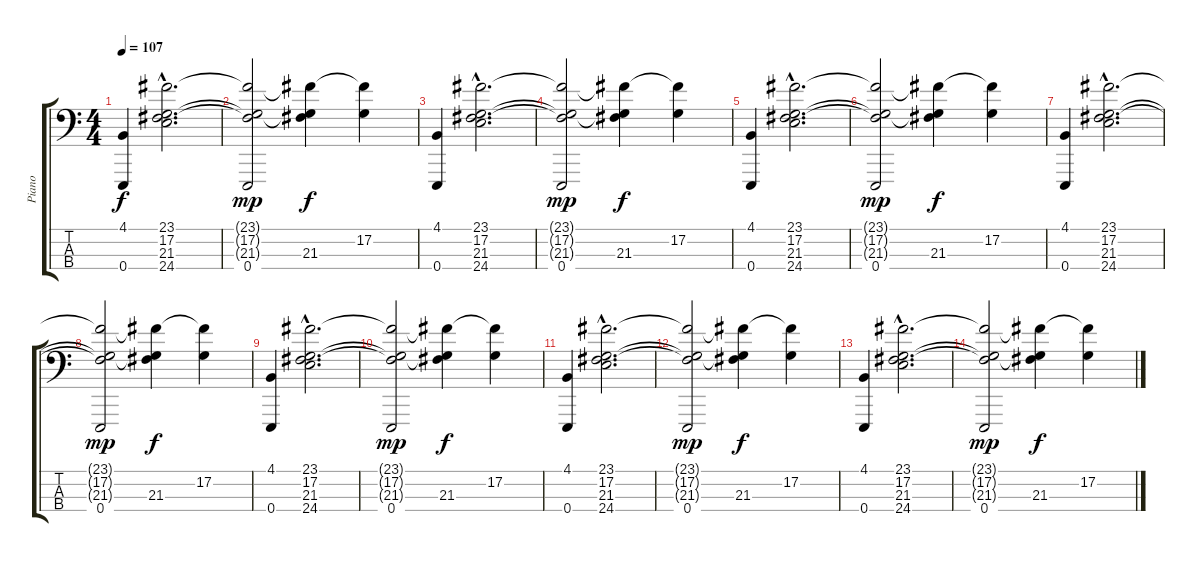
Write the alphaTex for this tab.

\track ("Piano" "Piano") {instrument brightacousticpiano}
\staff {score tabs}
\tuning (G2 D2 A1 E1) {hide}
\ts (4 4)
\tempo 107
\clef f4
\ks c
(4.1 0.4).4{dy f} (23.1{hac} 17.2{hac} 21.3{hac} 24.4{hac}).2{d} |
(23.1{t} 17.2{t} 21.3{t} 0.4).2{dy mp} (23.1{t} 17.2{t} 21.3).4{dy f} (23.1{t} 17.2).4 |
(4.1 0.4).4 (23.1{hac} 17.2{hac} 21.3{hac} 24.4{hac}).2{d} |
(23.1{t} 17.2{t} 21.3{t} 0.4).2{dy mp} (23.1{t} 17.2{t} 21.3).4{dy f} (23.1{t} 17.2).4 |
(4.1 0.4).4 (23.1{hac} 17.2{hac} 21.3{hac} 24.4{hac}).2{d} |
(23.1{t} 17.2{t} 21.3{t} 0.4).2{dy mp} (23.1{t} 17.2{t} 21.3).4{dy f} (23.1{t} 17.2).4 |
(4.1 0.4).4 (23.1{hac} 17.2{hac} 21.3{hac} 24.4{hac}).2{d} |
(23.1{t} 17.2{t} 21.3{t} 0.4).2{dy mp} (23.1{t} 17.2{t} 21.3).4{dy f} (23.1{t} 17.2).4 |
(4.1 0.4).4 (23.1{hac} 17.2{hac} 21.3{hac} 24.4{hac}).2{d} |
(23.1{t} 17.2{t} 21.3{t} 0.4).2{dy mp} (23.1{t} 17.2{t} 21.3).4{dy f} (23.1{t} 17.2).4 |
(4.1 0.4).4 (23.1{hac} 17.2{hac} 21.3{hac} 24.4{hac}).2{d} |
(23.1{t} 17.2{t} 21.3{t} 0.4).2{dy mp} (23.1{t} 17.2{t} 21.3).4{dy f} (23.1{t} 17.2).4 |
(4.1 0.4).4 (23.1{hac} 17.2{hac} 21.3{hac} 24.4{hac}).2{d} |
(23.1{t} 17.2{t} 21.3{t} 0.4).2{dy mp} (23.1{t} 17.2{t} 21.3).4{dy f} (23.1{t} 17.2).4
